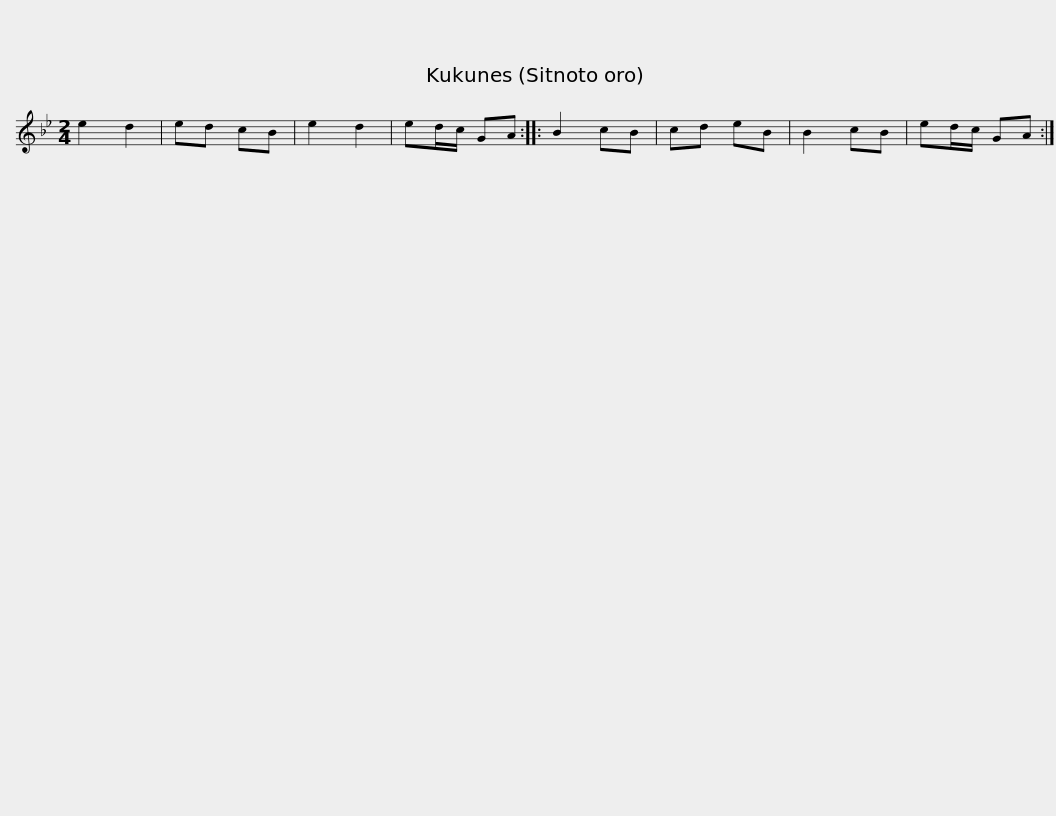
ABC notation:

X:1
L:1/8
M:2/4
I:linebreak $
K:Gmin
V:1 treble
V:1
 e2 d2 | ed cB | e2 d2 | ed/c/ GA :: B2 cB | %5
 cd eB | B2 cB | ed/c/ GA :| %8
